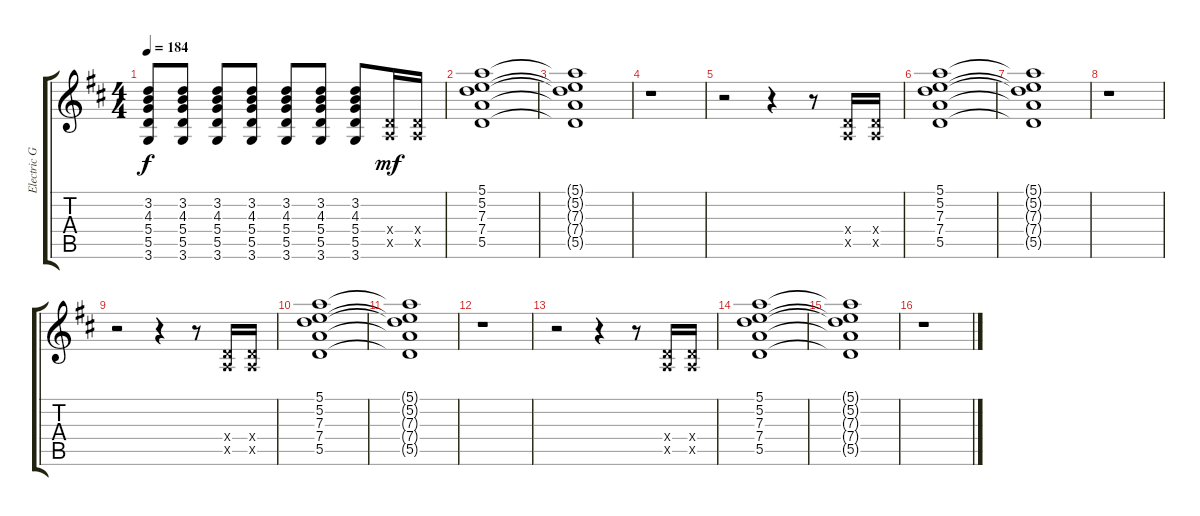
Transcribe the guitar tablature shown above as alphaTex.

\track ("Electric Guitar" "Electric G") {instrument overdrivenguitar}
\staff {score tabs}
\tuning (E4 B3 G3 D3 A2 E2) {hide}
\ts (4 4)
\tempo 184
\clef g2
\ks d
(3.2 4.3 5.4 5.5 3.6).8{dy f} (3.2 4.3 5.4 5.5 3.6).8 (3.2 4.3 5.4 5.5 3.6).8 (3.2 4.3 5.4 5.5 3.6).8 (3.2 4.3 5.4 5.5 3.6).8 (3.2 4.3 5.4 5.5 3.6).8 (3.2 4.3 5.4 5.5 3.6).8 (0.4{x} 0.5{x}).16{dy mf} (0.4{x} 0.5{x}).16 |
(5.1 5.2 7.3 7.4 5.5).1 |
(5.1{t} 5.2{t} 7.3{t} 7.4{t} 5.5{t}).1 |
r.1 |
r.2 r.4 r.8 (0.4{x} 0.5{x}).16 (0.4{x} 0.5{x}).16 |
(5.1 5.2 7.3 7.4 5.5).1 |
(5.1{t} 5.2{t} 7.3{t} 7.4{t} 5.5{t}).1 |
r.1 |
r.2 r.4 r.8 (0.4{x} 0.5{x}).16 (0.4{x} 0.5{x}).16 |
(5.1 5.2 7.3 7.4 5.5).1 |
(5.1{t} 5.2{t} 7.3{t} 7.4{t} 5.5{t}).1 |
r.1 |
r.2 r.4 r.8 (0.4{x} 0.5{x}).16 (0.4{x} 0.5{x}).16 |
(5.1 5.2 7.3 7.4 5.5).1 |
(5.1{t} 5.2{t} 7.3{t} 7.4{t} 5.5{t}).1 |
r.1
